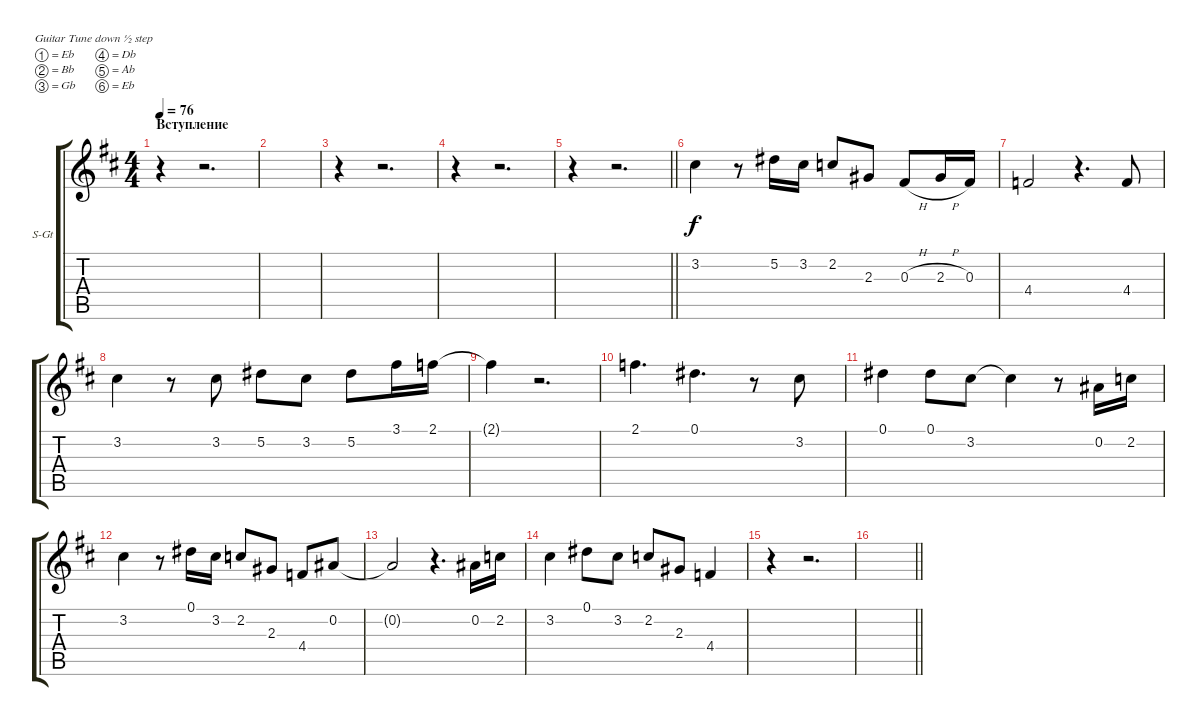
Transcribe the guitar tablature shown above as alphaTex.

\bracketExtendMode groupsimilarinstruments
\firstSystemTrackNameOrientation horizontal
\otherSystemsTrackNameOrientation horizontal
\track ("Вокал" "S-Gt") {instrument trumpet}
\staff {score tabs}
\tuning (Eb4 Bb3 Gb3 Db3 Ab2 Eb2)
\displaytranspose 12
\ts (4 4)
\section ("" "Вступление")
\tempo 76
\clef g2
\ks d
r.4{dy f instrument trumpet} r.2{d} |
|
r.4 r.2{d} |
r.4 r.2{d} |
\barLineRight lightlight
r.4 r.2{d} |
3.2.4 r.8 5.2.16 3.2.16 2.2.8 2.3.8 0.3{h}.8 2.3{h}.16 0.3.16 |
4.4.2 r.4{d} 4.4.8 |
3.2.4 r.8 3.2.8 5.2.8 3.2.8 5.2.8 3.1.16 2.1.16 |
2.1{t}.4 r.2{d} |
2.1.4{d} 0.1.4{d} r.8 3.2.8 |
0.1.4 0.1.8 3.2.8 3.2{t}.4 r.8 0.2.16 2.2.16 |
3.2.4 r.8 0.1.16 3.2.16 2.2.8 2.3.8 4.4.8 0.2.8 |
0.2{t}.2 r.4{d} 0.2.16 2.2.16 |
3.2.4 0.1.8 3.2.8 2.2.8 2.3.8 4.4.4 |
r.4 r.2{d} |
\barLineRight lightlight
